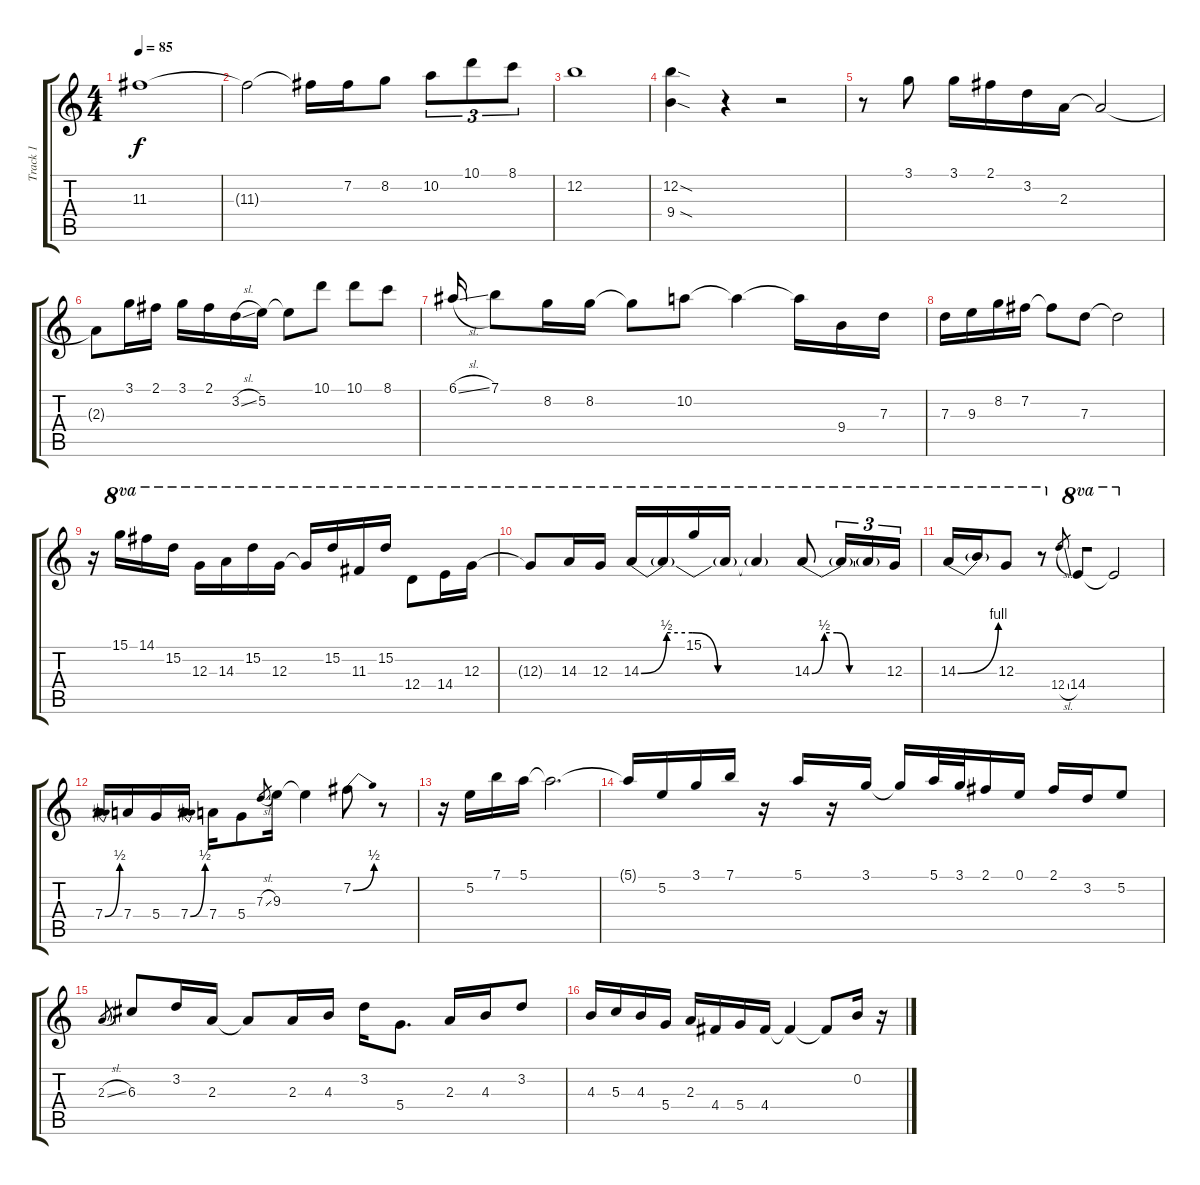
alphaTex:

\track ("Track 1" "Track 1") {instrument distortionguitar}
\staff {score tabs}
\tuning (E4 B3 G3 D3 A2 E2) {hide}
\ts (4 4)
\tempo 85
\clef g2
\ks c
11.3.1{dy f} |
11.3{t}.2 11.3{t}.16 7.2.16 8.2.8 10.2.8{tu (3 2)} 10.1.8{tu (3 2)} 8.1.8{tu (3 2)} |
12.2.1 |
(12.2{sod} 9.4{sod}).4 r.4 r.2 |
r.8 3.1.8 3.1.16 2.1.16 3.2.16 2.3.16 2.3{t}.2 |
2.3{t}.8 3.1.16 2.1.16 3.1.16 2.1.16 3.2{sl}.16 5.2.16 5.2{t}.8 10.1.8 10.1.8 8.1.8 |
6.1{sl}.16{beam Up beam split} 7.1.8{beam merge} 8.2.16{beam merge} 8.2.16{beam split} 8.2{t}.8{beam merge} 10.2.8 10.2{t}.4 10.2{t}.16{beam merge} 9.4.16 7.3.16 |
7.3.16 9.3.16 8.2.16 7.2.16 7.2{t}.8 7.3.8 7.3{t}.2 |
r.16 15.1.16{ot 8va} 14.1.16{ot 8va} 15.2.16{ot 8va} 12.3.16{ot 8va} 14.3.16{ot 8va} 15.2.16{ot 8va} 12.3.16{ot 8va} 12.3{t}.16{ot 8va beam Up} 15.2.16{ot 8va beam Up} 11.3.16{ot 8va beam Up} 15.2.16{ot 8va beam Up} 12.4.8{ot 8va beam Down beam merge} 14.4.16{ot 8va beam Down} 12.3.16{ot 8va beam Down} |
12.3{t}.8{ot 8va beam merge} 14.3.16{ot 8va} 12.3.16{ot 8va} 14.3{be (custom 0 0 10 2 20 2 30 0 60 0)}.16{ot 8va beam Up} 14.3{t}.16{ot 8va beam Up} 15.1.16{ot 8va beam Up beam merge} 14.3{t}.16{ot 8va beam Up} 14.3{t}.4{ot 8va beam split} 14.3{be (custom 0 0 10 2 20 2 30 0 60 0)}.8{ot 8va} 14.3{t}.16{tu (3 2) ot 8va beam merge} 14.3{t}.16{tu (3 2) ot 8va} 12.3.16{tu (3 2) ot 8va} |
14.3{be (bend 0 0 60 4)}.16{ot 8va} 14.3{t}.16{ot 8va} 12.3.8{ot 8va} r.8{ot 8va} 12.4{sl}.8{gr} 14.4.8{ot 8va beam merge} 14.4{t}.2{ot 8va} |
7.4{be (bend 0 0 60 2)}.16 7.4.16 5.4.16 7.4{be (bend 0 0 60 2)}.16 7.4.16 5.4.8 7.3{sl}.8{gr beam split} 9.3.16 9.3{t}.4 7.2{be (bend 0 0 60 2)}.8 r.8 |
r.16 5.2.16 7.1.16 5.1.16 5.1{t}.2{d} |
5.1{t}.16{beam Up} 5.2.16{beam Up} 3.1.16{beam Up} 7.1.16{beam Up} r.16 5.1.16{beam Up} r.16 3.1.16{beam Up} 3.1{t}.16{beam Up} 5.1.32{beam Up} 3.1.32{beam Up} 2.1.16{beam Up} 0.1.16{beam Up} 2.1.16{beam Up} 3.2.16{beam Up} 5.2.8{beam Up} |
2.3{sl}.8{gr beam split} 6.3.8{beam Up beam merge} 3.2.16{beam Up} 2.3.16{beam Up beam split} 2.3{t}.8{beam Up beam merge} 2.3.16{beam Up} 4.3.16{beam Up beam split} 3.2.16{beam Down} 5.4.8{d beam Down beam split} 2.3.16{beam Up beam merge} 4.3.16{beam Up} 3.2.8{beam Up} |
4.3.16{beam Up} 5.3.16{beam Up} 4.3.16{beam Up} 5.4.16{beam Up} 2.3.16{beam Up} 4.4.16{beam Up} 5.4.16{beam Up} 4.4.16{beam Up} 4.4{t}.4{beam Up} 4.4{t}.8{beam Up beam merge} 0.2.16{beam Up} r.16
